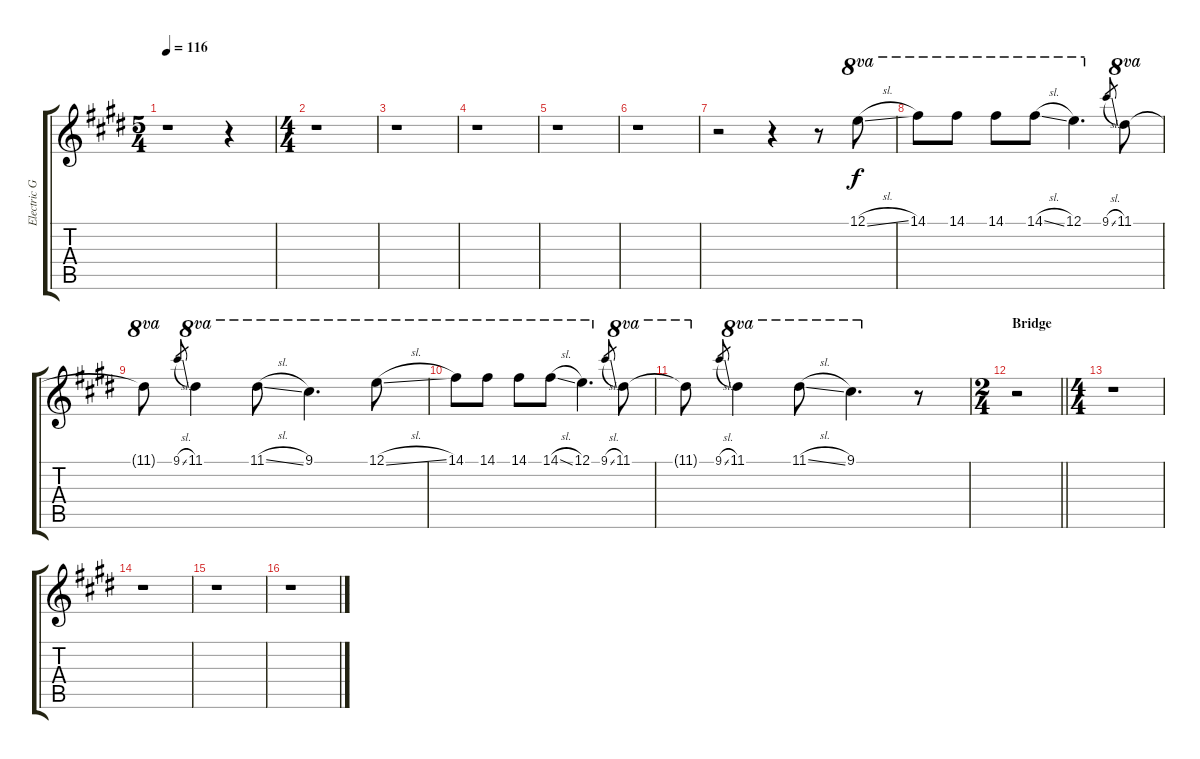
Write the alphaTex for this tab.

\track ("Electric Guitar 2" "Electric G") {instrument overdrivenguitar}
\staff {score tabs}
\tuning (E4 B3 G3 D3 A2 E2) {hide}
\ts (5 4)
\tempo 116
\clef g2
\ks c#minor
r.1{dy f} r.4 |
\ts (4 4)
r.1 |
\ks e
r.1 |
\ks c#minor
r.1 |
r.1 |
\ks e
r.1 |
\ks c#minor
r.2 r.4 r.8 12.1{sl}.8{ot 8va} |
14.1.8{ot 8va} 14.1.8{ot 8va} 14.1.8{ot 8va} 14.1{sl}.8{ot 8va} 12.1.4{d ot 8va} 9.1{sl}.8{gr} 11.1.8{ot 8va} |
11.1{t}.8{ot 8va} 9.1{sl}.8{gr} 11.1.4{ot 8va} 11.1{sl}.8{ot 8va} 9.1.4{d ot 8va} 12.1{sl}.8{ot 8va} |
\ks e
14.1.8{ot 8va} 14.1.8{ot 8va} 14.1.8{ot 8va} 14.1{sl}.8{ot 8va} 12.1.4{d ot 8va} 9.1{sl}.8{gr} 11.1.8{ot 8va} |
\ks c#minor
11.1{t}.8{ot 8va} 9.1{sl}.8{gr} 11.1.4{ot 8va} 11.1{sl}.8{ot 8va} 9.1.4{d ot 8va} r.8 |
\ts (2 4)
\section ("" "Bridge")
\barLineRight lightlight
r.2 |
\ts (4 4)
\ks e
r.1 |
\ks c#minor
r.1 |
r.1 |
\ks e
r.1
